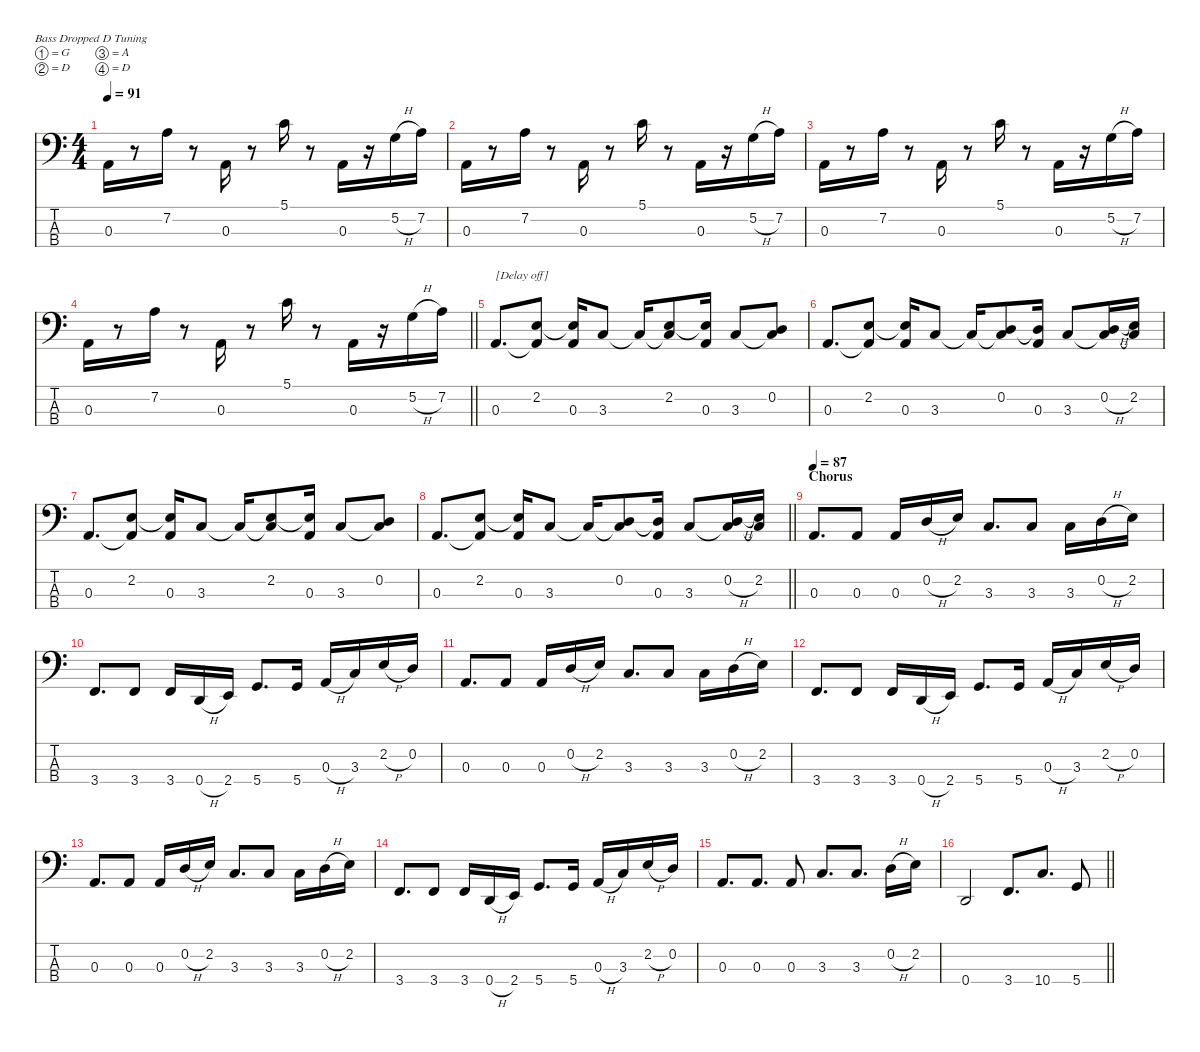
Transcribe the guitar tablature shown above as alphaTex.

\defaultSystemsLayout 4
\hideDynamics
\bracketExtendMode nobrackets
\singleTrackTrackNamePolicy hidden
\multiTrackTrackNamePolicy hidden
\otherSystemsTrackNameOrientation horizontal
\track ("Bass" "el.bs.") {instrument electricbasspick}
\staff {score tabs}
\tuning (G2 D2 A1 D1)
\ts (4 4)
\section ("" "")
\tempo 91
\clef f4
\ks c
0.3.16{dy f beam Down} r.8{beam Down} 7.2.16{beam Down} r.8{beam Down} 0.3.16{beam Up} r.8{beam Up} 5.1.16{beam Down} r.8{beam Down} 0.3.16{beam Down} r.16{beam Down} 5.2{h}.16{beam Down} 7.2.16{dy ff beam Down} |
0.3.16{dy f beam Down} r.8{beam Down} 7.2.16{beam Down} r.8{beam Down} 0.3.16{beam Up} r.8{beam Up} 5.1.16{beam Down} r.8{beam Down} 0.3.16{beam Down} r.16{beam Down} 5.2{h}.16{beam Down} 7.2.16{dy ff beam Down} |
0.3.16{dy f beam Down} r.8{beam Down} 7.2.16{beam Down} r.8{beam Down} 0.3.16{beam Up} r.8{beam Up} 5.1.16{beam Down} r.8{beam Down} 0.3.16{beam Down} r.16{beam Down} 5.2{h}.16{beam Down} 7.2.16{dy ff beam Down} |
\barLineRight lightlight
0.3.16{dy f beam Down} r.8{beam Down} 7.2.16{beam Down} r.8{beam Down} 0.3.16{beam Up} r.8{beam Up} 5.1.16{beam Down} r.8{beam Down} 0.3.16{beam Down} r.16{beam Down} 5.2{h}.16{beam Down} 7.2.16{dy ff beam Down} |
\section ("" "")
0.3.8{d txt "[Delay off]" dy f beam Up} (2.2 0.3{t}).8{beam Up} (2.2{t} 0.3).16{beam Up} 3.3.8{beam Up} 3.3{t}.16{beam Up} (2.2 3.3{t}).8{beam Up} (2.2{t} 0.3).16{beam Up} 3.3.8{beam Up} (0.2 3.3{t}).8{beam Up} |
0.3.8{d beam Up} (2.2 0.3{t}).8{beam Up} (2.2{t} 0.3).16{beam Up} 3.3.8{beam Up} 3.3{t}.16{beam Up} (0.2 3.3{t}).8{beam Up} (0.2{t} 0.3).16{beam Up} 3.3.8{beam Up} (0.2{h} 3.3{t}).16{beam Up} (2.2 3.3{t}).16{dy ff beam Up} |
0.3.8{d dy f beam Up} (2.2 0.3{t}).8{beam Up} (2.2{t} 0.3).16{beam Up} 3.3.8{beam Up} 3.3{t}.16{beam Up} (2.2 3.3{t}).8{beam Up} (2.2{t} 0.3).16{beam Up} 3.3.8{beam Up} (0.2 3.3{t}).8{beam Up} |
\barLineRight lightlight
0.3.8{d beam Up} (2.2 0.3{t}).8{beam Up} (2.2{t} 0.3).16{beam Up} 3.3.8{beam Up} 3.3{t}.16{beam Up} (0.2 3.3{t}).8{beam Up} (0.2{t} 0.3).16{beam Up} 3.3.8{beam Up} (0.2{h} 3.3{t}).16{beam Up} (2.2 3.3{t}).16{dy ff beam Up} |
\section ("" "Chorus")
\tempo 87
0.3.8{d dy f beam Up} 0.3.8{beam Up} 0.3.16{beam Up} 0.2{h}.16{beam Up} 2.2.16{dy ff beam Up} 3.3.8{d dy f beam Up} 3.3.8{beam Up} 3.3.16{beam Down} 0.2{h}.16{beam Down} 2.2.16{dy ff beam Down} |
3.4.8{d dy f beam Up} 3.4.8{beam Up} 3.4.16{beam Up} 0.4{h}.16{beam Up} 2.4.16{dy ff beam Up} 5.4.8{d dy f beam Up} 5.4.16{beam Up} 0.3{h}.16{beam Up} 3.3.16{dy ff beam Up} 2.2{h}.16{dy f beam Up} 0.2.16{dy ff beam Up} |
0.3.8{d dy f beam Up} 0.3.8{beam Up} 0.3.16{beam Up} 0.2{h}.16{beam Up} 2.2.16{dy ff beam Up} 3.3.8{d dy f beam Up} 3.3.8{beam Up} 3.3.16{beam Down} 0.2{h}.16{beam Down} 2.2.16{dy ff beam Down} |
3.4.8{d dy f beam Up} 3.4.8{beam Up} 3.4.16{beam Up} 0.4{h}.16{beam Up} 2.4.16{dy ff beam Up} 5.4.8{d dy f beam Up} 5.4.16{beam Up} 0.3{h}.16{beam Up} 3.3.16{dy ff beam Up} 2.2{h}.16{dy f beam Up} 0.2.16{dy ff beam Up} |
0.3.8{d dy f beam Up} 0.3.8{beam Up} 0.3.16{beam Up} 0.2{h}.16{beam Up} 2.2.16{dy ff beam Up} 3.3.8{d dy f beam Up} 3.3.8{beam Up} 3.3.16{beam Down} 0.2{h}.16{beam Down} 2.2.16{dy ff beam Down} |
3.4.8{d dy f beam Up} 3.4.8{beam Up} 3.4.16{beam Up} 0.4{h}.16{beam Up} 2.4.16{dy ff beam Up} 5.4.8{d dy f beam Up} 5.4.16{beam Up} 0.3{h}.16{beam Up} 3.3.16{dy ff beam Up} 2.2{h}.16{dy f beam Up} 0.2.16{dy ff beam Up} |
0.3.8{d dy f beam Up} 0.3.8{d beam Up} 0.3.8{beam Up} 3.3.8{d beam Up} 3.3.8{d beam Up} 0.2{h}.16{beam Down} 2.2.16{dy ff beam Down} |
\barLineRight lightlight
0.4.2{dy f beam Up} 3.4.8{d beam Up} 10.4.8{d beam Up} 5.4.8{beam Up}
